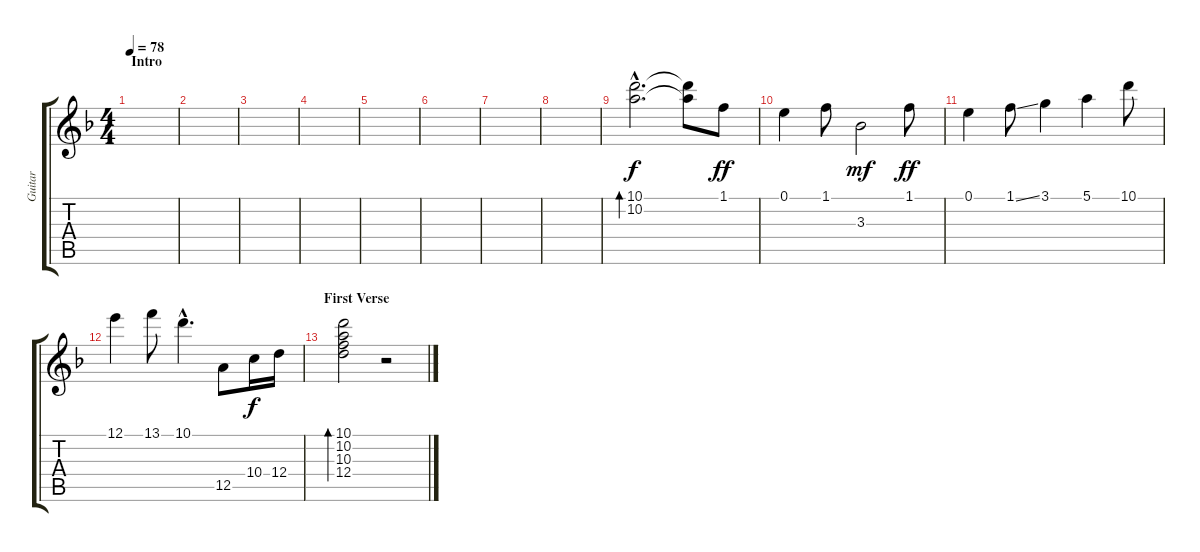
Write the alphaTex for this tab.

\track ("Guitar" "Guitar") {instrument acousticguitarnylon}
\staff {score tabs}
\tuning (E4 B3 G3 D3 A2 E2) {hide}
\ts (4 4)
\section ("" "Intro")
\tempo 78
\clef g2
\ks f
|
|
|
|
|
|
|
|
(10.1{hac} 10.2{hac}).2{d bd 240} (10.1{t} 10.2{t}).8 1.1.8{dy ff} |
0.1.4 1.1.8 3.3.2{dy mf} 1.1.8{dy ff} |
0.1.4 1.1{ss}.8 3.1.4 5.1.4 10.1.8 |
12.1.4 13.1.8 10.1{hac}.4{d} 12.5.8 10.4.16{dy f} 12.4.16 |
\section ("" "First Verse")
(10.1 10.2 10.3 12.4).2{bd 240} r.2
